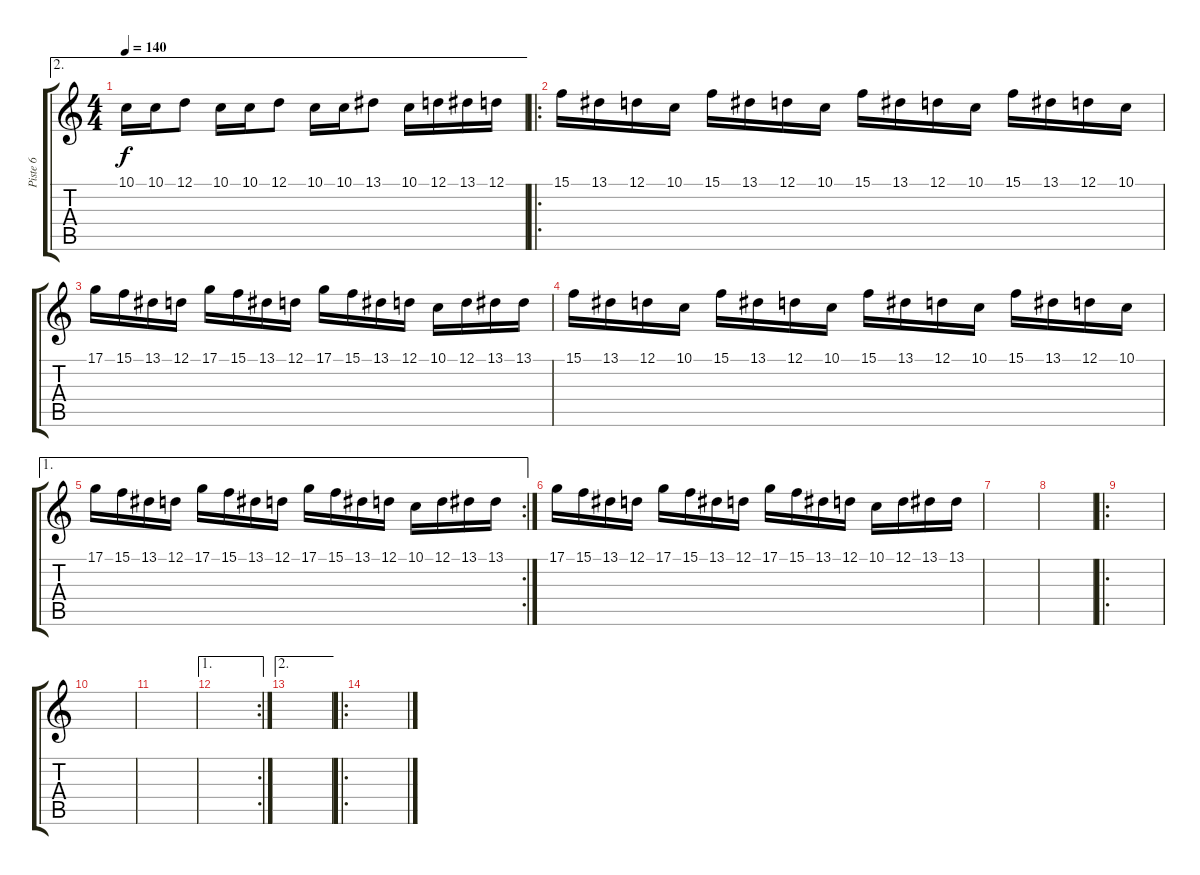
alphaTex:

\track ("Piste 6" "Piste 6") {instrument lead2sawtooth}
\staff {score tabs}
\tuning (D4 A3 F3 C3 G2 C2) {hide}
\ae 2
\ts (4 4)
\tempo 140
\clef g2
\ks c
10.1.16{dy f} 10.1.16 12.1.8 10.1.16 10.1.16 12.1.8 10.1.16 10.1.16 13.1.8 10.1.16 12.1.16 13.1.16 12.1.16 |
\ro
15.1.16 13.1.16 12.1.16 10.1.16 15.1.16 13.1.16 12.1.16 10.1.16 15.1.16 13.1.16 12.1.16 10.1.16 15.1.16 13.1.16 12.1.16 10.1.16 |
17.1.16 15.1.16 13.1.16 12.1.16 17.1.16 15.1.16 13.1.16 12.1.16 17.1.16 15.1.16 13.1.16 12.1.16 10.1.16 12.1.16 13.1.16 13.1.16 |
15.1.16 13.1.16 12.1.16 10.1.16 15.1.16 13.1.16 12.1.16 10.1.16 15.1.16 13.1.16 12.1.16 10.1.16 15.1.16 13.1.16 12.1.16 10.1.16 |
\ae 1
\rc 2
17.1.16 15.1.16 13.1.16 12.1.16 17.1.16 15.1.16 13.1.16 12.1.16 17.1.16 15.1.16 13.1.16 12.1.16 10.1.16 12.1.16 13.1.16 13.1.16 |
17.1.16 15.1.16 13.1.16 12.1.16 17.1.16 15.1.16 13.1.16 12.1.16 17.1.16 15.1.16 13.1.16 12.1.16 10.1.16 12.1.16 13.1.16 13.1.16 |
|
|
\ro
|
|
|
\ae 1
\rc 2
|
\ae 2
|
\ro
